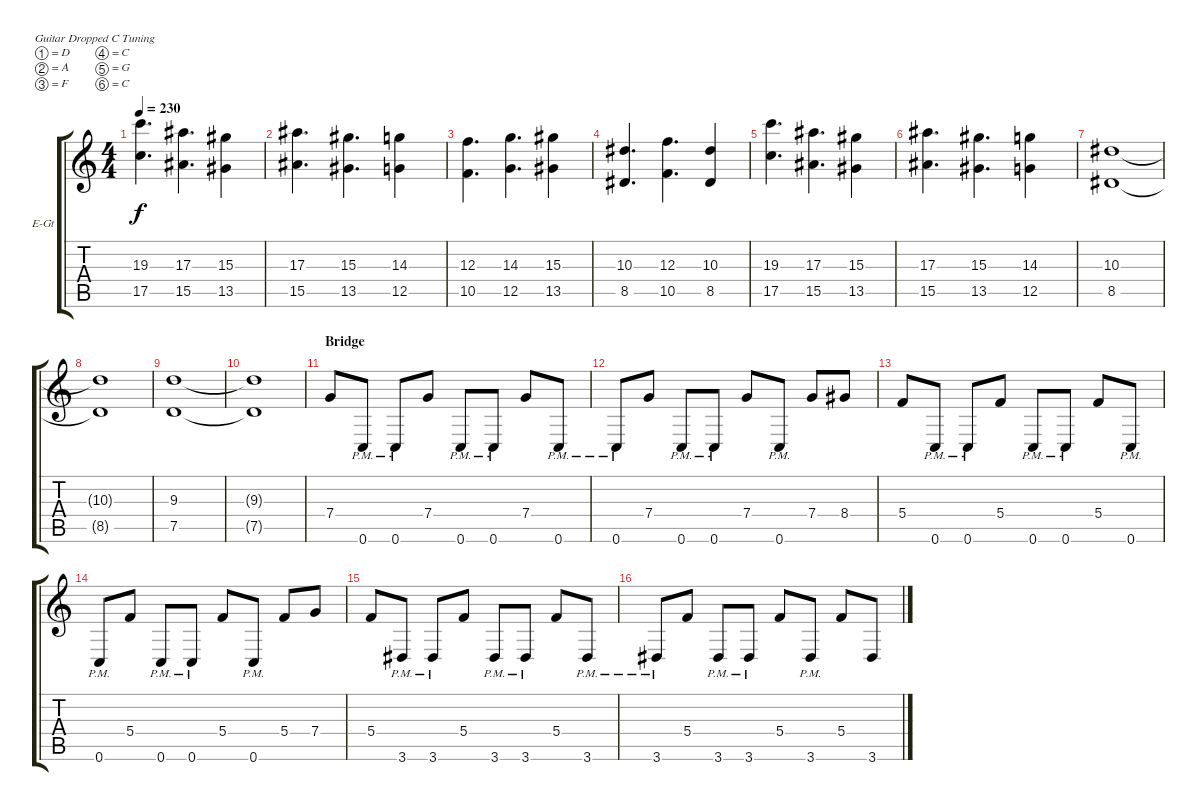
\defaultSystemsLayout 4
\bracketExtendMode groupsimilarinstruments
\firstSystemTrackNameOrientation horizontal
\otherSystemsTrackNameOrientation horizontal
\track ("Electric Guitar" "E-Gt") {instrument distortionguitar}
\staff {score tabs}
\tuning (D4 A3 F3 C3 G2 C2)
\ts (4 4)
\tempo 230
\clef g2
\ks c
(17.5 19.3).4{d dy f} (15.5 17.3).4{d} (13.5 15.3).4 |
(15.5 17.3).4{d} (13.5 15.3).4{d} (12.5 14.3).4 |
(10.5 12.3).4{d} (12.5 14.3).4{d} (13.5 15.3).4 |
(8.5 10.3).4{d} (10.5 12.3).4{d} (8.5 10.3).4 |
(17.5 19.3).4{d} (15.5 17.3).4{d} (13.5 15.3).4 |
(15.5 17.3).4{d} (13.5 15.3).4{d} (12.5 14.3).4 |
(8.5 10.3).1 |
(10.3{t} 8.5{t}).1 |
(9.3 7.5).1 |
(7.5{t} 9.3{t}).1 |
\section ("" "Bridge")
7.4.8 0.6{pm}.8 0.6{pm}.8 7.4.8 0.6{pm}.8 0.6{pm}.8 7.4.8 0.6{pm}.8 |
0.6{pm}.8 7.4.8 0.6{pm}.8 0.6{pm}.8 7.4.8 0.6{pm}.8 7.4.8 8.4.8 |
5.4.8 0.6{pm}.8 0.6{pm}.8 5.4.8 0.6{pm}.8 0.6{pm}.8 5.4.8 0.6{pm}.8 |
0.6{pm}.8 5.4.8 0.6{pm}.8 0.6{pm}.8 5.4.8 0.6{pm}.8 5.4.8 7.4.8 |
5.4.8 3.6{pm}.8 3.6{pm}.8 5.4.8 3.6{pm}.8 3.6{pm}.8 5.4.8 3.6{pm}.8 |
3.6{pm}.8 5.4.8 3.6{pm}.8 3.6{pm}.8 5.4.8 3.6{pm}.8 5.4.8 3.6.8
